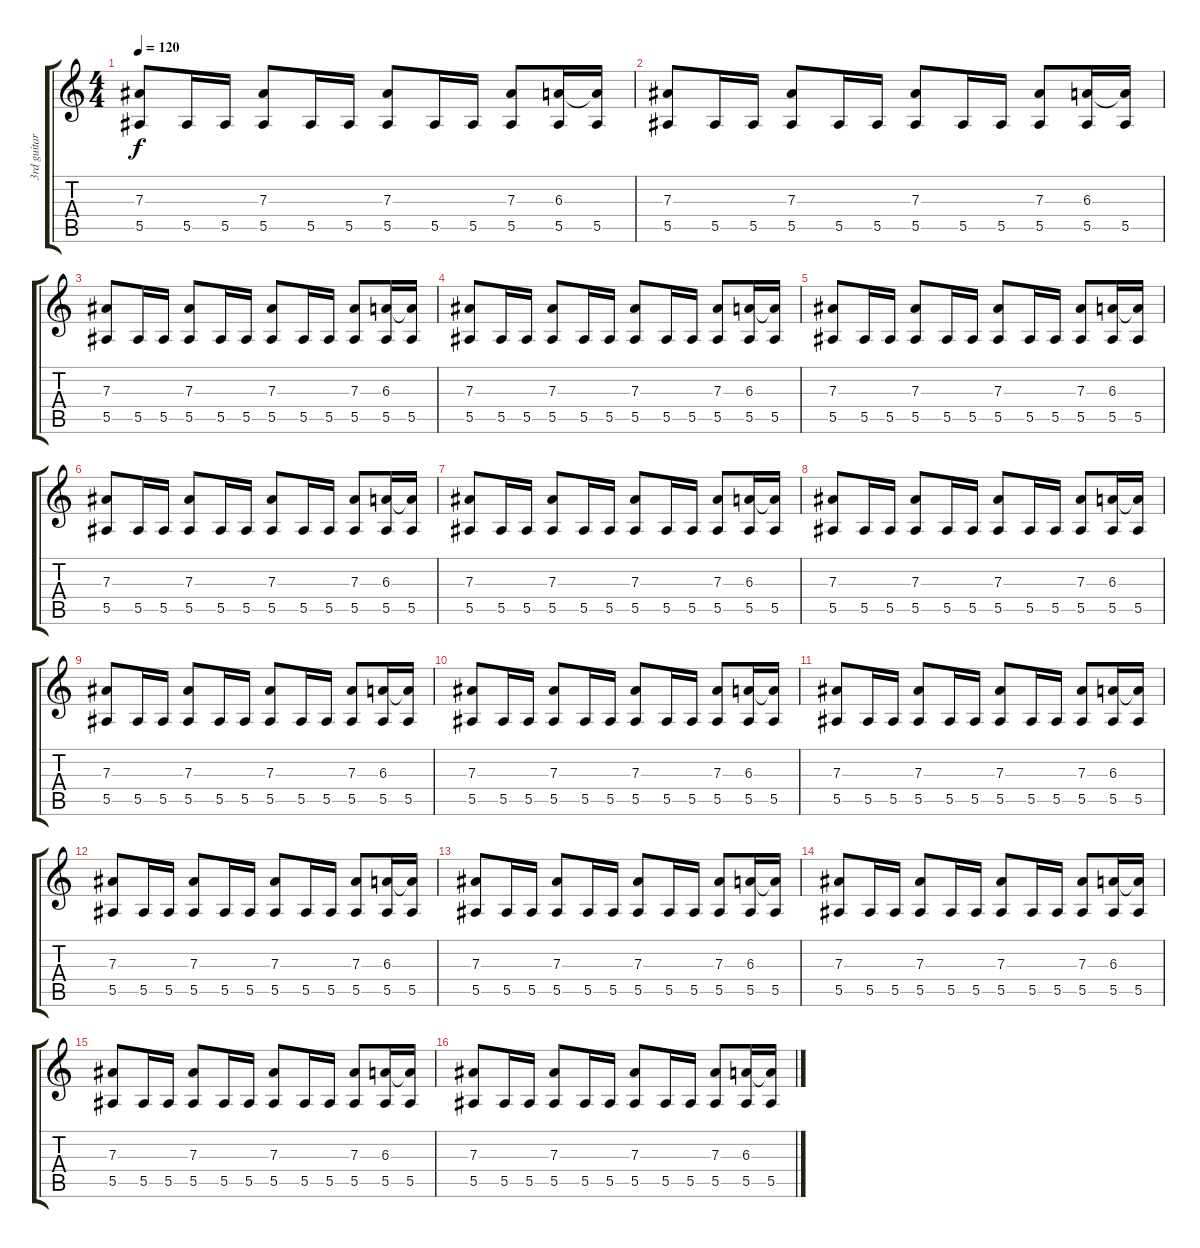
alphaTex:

\track ("3rd guitar" "3rd guitar") {instrument distortionguitar}
\staff {score tabs}
\tuning (C4 G3 Eb3 Bb2 F2 C2) {hide}
\ts (4 4)
\tempo 120
\clef g2
\ks c
(7.3 5.5).8{dy f} 5.5.16 5.5.16 (7.3 5.5).8 5.5.16 5.5.16 (7.3 5.5).8 5.5.16 5.5.16 (7.3 5.5).8 (6.3 5.5).16 (6.3{t} 5.5).16 |
(7.3 5.5).8 5.5.16 5.5.16 (7.3 5.5).8 5.5.16 5.5.16 (7.3 5.5).8 5.5.16 5.5.16 (7.3 5.5).8 (6.3 5.5).16 (6.3{t} 5.5).16 |
(7.3 5.5).8 5.5.16 5.5.16 (7.3 5.5).8 5.5.16 5.5.16 (7.3 5.5).8 5.5.16 5.5.16 (7.3 5.5).8 (6.3 5.5).16 (6.3{t} 5.5).16 |
(7.3 5.5).8 5.5.16 5.5.16 (7.3 5.5).8 5.5.16 5.5.16 (7.3 5.5).8 5.5.16 5.5.16 (7.3 5.5).8 (6.3 5.5).16 (6.3{t} 5.5).16 |
(7.3 5.5).8 5.5.16 5.5.16 (7.3 5.5).8 5.5.16 5.5.16 (7.3 5.5).8 5.5.16 5.5.16 (7.3 5.5).8 (6.3 5.5).16 (6.3{t} 5.5).16 |
(7.3 5.5).8 5.5.16 5.5.16 (7.3 5.5).8 5.5.16 5.5.16 (7.3 5.5).8 5.5.16 5.5.16 (7.3 5.5).8 (6.3 5.5).16 (6.3{t} 5.5).16 |
(7.3 5.5).8 5.5.16 5.5.16 (7.3 5.5).8 5.5.16 5.5.16 (7.3 5.5).8 5.5.16 5.5.16 (7.3 5.5).8 (6.3 5.5).16 (6.3{t} 5.5).16 |
(7.3 5.5).8 5.5.16 5.5.16 (7.3 5.5).8 5.5.16 5.5.16 (7.3 5.5).8 5.5.16 5.5.16 (7.3 5.5).8 (6.3 5.5).16 (6.3{t} 5.5).16 |
(7.3 5.5).8 5.5.16 5.5.16 (7.3 5.5).8 5.5.16 5.5.16 (7.3 5.5).8 5.5.16 5.5.16 (7.3 5.5).8 (6.3 5.5).16 (6.3{t} 5.5).16 |
(7.3 5.5).8 5.5.16 5.5.16 (7.3 5.5).8 5.5.16 5.5.16 (7.3 5.5).8 5.5.16 5.5.16 (7.3 5.5).8 (6.3 5.5).16 (6.3{t} 5.5).16 |
(7.3 5.5).8 5.5.16 5.5.16 (7.3 5.5).8 5.5.16 5.5.16 (7.3 5.5).8 5.5.16 5.5.16 (7.3 5.5).8 (6.3 5.5).16 (6.3{t} 5.5).16 |
(7.3 5.5).8 5.5.16 5.5.16 (7.3 5.5).8 5.5.16 5.5.16 (7.3 5.5).8 5.5.16 5.5.16 (7.3 5.5).8 (6.3 5.5).16 (6.3{t} 5.5).16 |
(7.3 5.5).8 5.5.16 5.5.16 (7.3 5.5).8 5.5.16 5.5.16 (7.3 5.5).8 5.5.16 5.5.16 (7.3 5.5).8 (6.3 5.5).16 (6.3{t} 5.5).16 |
(7.3 5.5).8 5.5.16 5.5.16 (7.3 5.5).8 5.5.16 5.5.16 (7.3 5.5).8 5.5.16 5.5.16 (7.3 5.5).8 (6.3 5.5).16 (6.3{t} 5.5).16 |
(7.3 5.5).8 5.5.16 5.5.16 (7.3 5.5).8 5.5.16 5.5.16 (7.3 5.5).8 5.5.16 5.5.16 (7.3 5.5).8 (6.3 5.5).16 (6.3{t} 5.5).16 |
(7.3 5.5).8 5.5.16 5.5.16 (7.3 5.5).8 5.5.16 5.5.16 (7.3 5.5).8 5.5.16 5.5.16 (7.3 5.5).8 (6.3 5.5).16 (6.3{t} 5.5).16
